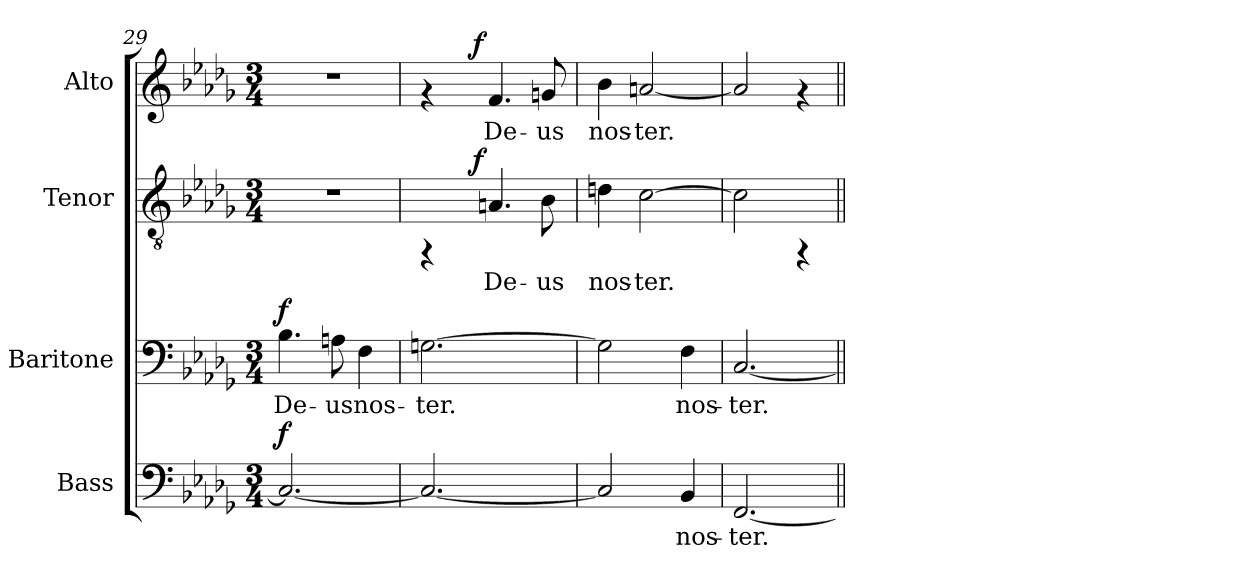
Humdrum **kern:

**kern	**text	**dynam	**kern	**text	**dynam	**kern	**text	**dynam	**kern	**text	**dynam
*part4	*part4	*part4	*part3	*part3	*part3	*part2	*part2	*part2	*part1	*part1	*part1
*staff4	*staff4	*staff4	*staff3	*staff3	*staff3	*staff2	*staff2	*staff2	*staff1	*staff1	*staff1
*I"Bass	*	*	*I"Baritone	*	*	*I"Tenor	*	*	*I"Alto	*	*
*I'B	*	*	*I'Ba	*	*	*I'T	*	*	*I'A	*	*
*clefF4	*	*	*clefF4	*	*	*clefGv2	*	*	*clefG2	*	*
*k[b-e-a-d-g-]	*	*	*k[b-e-a-d-g-]	*	*	*k[b-e-a-d-g-]	*	*	*k[b-e-a-d-g-]	*	*
*D-:	*	*	*D-:	*	*	*D-:	*	*	*D-:	*	*
*M3/4	*	*	*M3/4	*	*	*M3/4	*	*	*M3/4	*	*
=29	=29	=29	=29	=29	=29	=29	=29	=29	=29	=29	=29
!	!LO:LY:b:cj	!LO:DY:a	!	!LO:LY:b:cj	!LO:DY:a	!	!	!	!	!	!
2.C/_<	.	f	4.B-\	De-	f	2.r	.	.	2.r	.	.
!	!	!	!	!LO:LY:b:cj	!	!	!	!	!	!	!
.	.	.	8An\	-us	.	.	.	.	.	.	.
!	!	!	!	!LO:LY:b:cj	!	!	!	!	!	!	!
.	.	.	4F\	nos-	.	.	.	.	.	.	.
=30	=30	=30	=30	=30	=30	=30	=30	=30	=30	=30	=30
!	!LO:LY:b:cj	!	!	!LO:LY:b:cj	!	!	!	!	!	!	!
*	*	*	*	*	*	*^	*	*	*^	*	*
2.C/_<	.	.	[<2.Gn\	-ter.	.	4rFF	8ryy	.	.	4rf	8ryy	.	.
.	.	.	.	.	.	.	16ryy	.	.	.	16ryy	.	.
.	.	.	.	.	.	.	64ryy	.	.	.	64ryy	.	.
!	!	!	!	!	!	!	!	!	!LO:DY:a	!	!	!	!LO:DY:a
.	.	.	.	.	.	.	2ryy	.	f	.	2ryy	.	f
!	!	!	!	!	!	!	!	!LO:LY:b:cj	!	!	!	!LO:LY:b:cj	!
.	.	.	.	.	.	4.An/	.	De-	.	4.f/	.	De-	.
!	!	!	!	!	!	!	!	!LO:LY:b:cj	!	!	!	!LO:LY:b:cj	!
.	.	.	.	.	.	8B-\	.	-us	.	8gn/	.	-us	.
.	.	.	.	.	.	.	32.ryy	.	.	.	32.ryy	.	.
!!LO:LB:g=z
=31	=31	=31	=31	=31	=31	=31	=31	=31	=31	=31	=31	=31	=31
!	!LO:LY:b:cj	!	!	!LO:LY:b:cj	!	!	!	!LO:LY:b:cj	!	!	!	!LO:LY:b:cj	!
*	*	*	*	*	*	*v	*v	*	*	*	*	*	*
*	*	*	*	*	*	*	*	*	*v	*v	*	*
2C/]	.	.	2G\]	.	.	4dn\	nos-	.	4b-\	nos-	.
!	!	!	!	!	!	!	!LO:LY:b:cj	!	!	!LO:LY:b:cj	!
.	.	.	.	.	.	[>2c\	-ter.	.	[<2an/	-ter.	.
!	!LO:LY:b:cj	!	!	!LO:LY:b:cj	!	!	!	!	!	!	!
4BB-/	nos-	.	4F\	nos-	.	.	.	.	.	.	.
=32	=32	=32	=32	=32	=32	=32	=32	=32	=32	=32	=32
!	!LO:LY:b:cj	!	!	!LO:LY:b:cj	!	!	!LO:LY:b:cj	!	!	!LO:LY:b:cj	!
[<2.FF/	-ter.	.	[<2.C/	-ter.	.	2c\]	.	.	2a/]	.	.
.	.	.	.	.	.	4rFF	.	.	4rf	.	.
=||	=||	=||	=||	=||	=||	=||	=||	=||	=||	=||	=||
*-	*-	*-	*-	*-	*-	*-	*-	*-	*-	*-	*-
